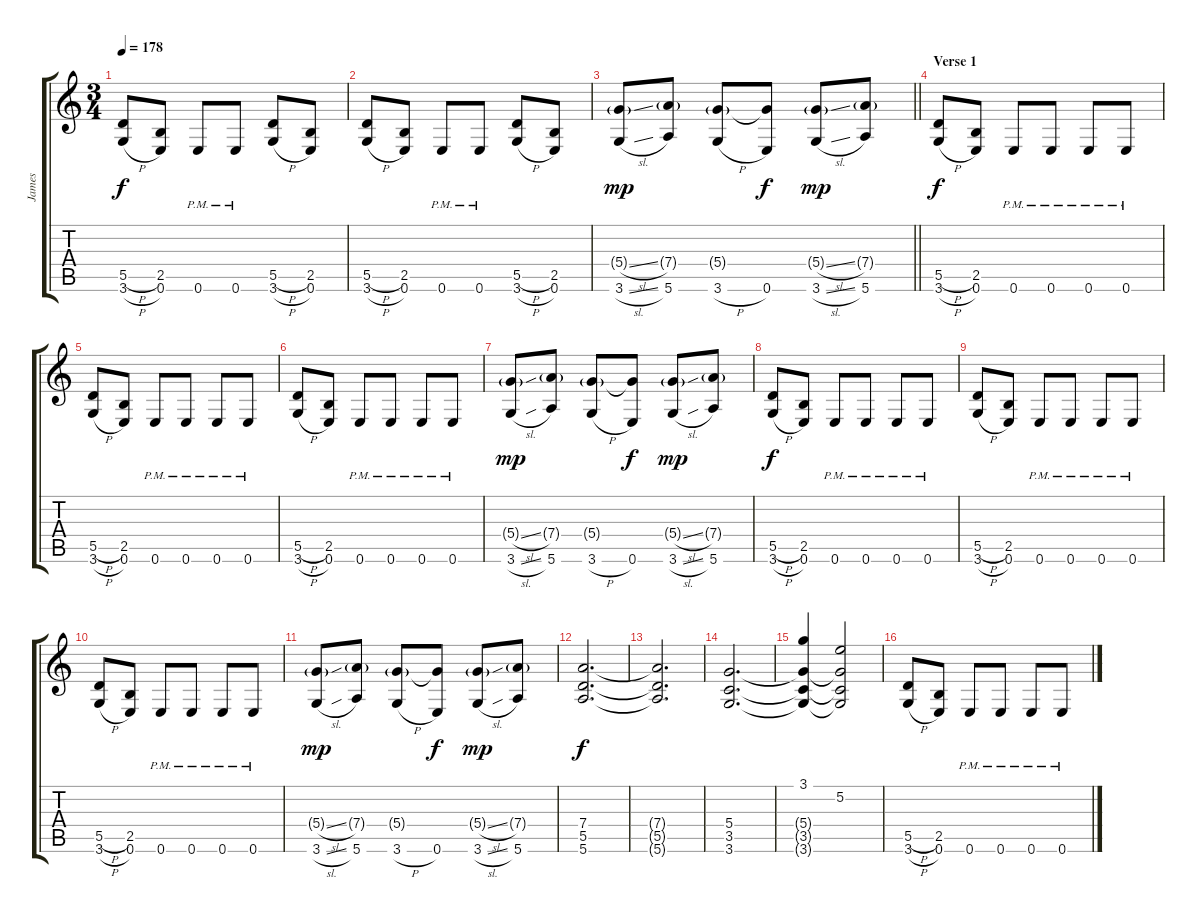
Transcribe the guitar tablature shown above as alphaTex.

\track ("James" "James") {instrument distortionguitar}
\staff {score tabs}
\tuning (E4 B3 G3 D3 A2 E2) {hide}
\ts (3 4)
\tempo 178
\clef g2
\ks c
(5.5{h} 3.6{h}).8{dy f} (2.5 0.6).8 0.6{pm}.8 0.6{pm}.8 (5.5{h} 3.6{h}).8 (2.5 0.6).8 |
(5.5{h} 3.6{h}).8 (2.5 0.6).8 0.6{pm}.8 0.6{pm}.8 (5.5{h} 3.6{h}).8 (2.5 0.6).8 |
\barLineRight lightlight
(5.4{sl g} 3.6{sl}).8{dy mp} (7.4{g} 5.6).8 (5.4{g} 3.6{h}).8 (5.4{t} 0.6).8{dy f} (5.4{sl g} 3.6{sl}).8{dy mp} (7.4{g} 5.6).8 |
\section ("" "Verse 1")
(5.5{h} 3.6{h}).8{dy f} (2.5 0.6).8 0.6{pm}.8 0.6{pm}.8 0.6{pm}.8 0.6{pm}.8 |
(5.5{h} 3.6{h}).8 (2.5 0.6).8 0.6{pm}.8 0.6{pm}.8 0.6{pm}.8 0.6{pm}.8 |
(5.5{h} 3.6{h}).8 (2.5 0.6).8 0.6{pm}.8 0.6{pm}.8 0.6{pm}.8 0.6{pm}.8 |
(5.4{sl g} 3.6{sl}).8{dy mp} (7.4{g} 5.6).8 (5.4{g} 3.6{h}).8 (5.4{t} 0.6).8{dy f} (5.4{sl g} 3.6{sl}).8{dy mp} (7.4{g} 5.6).8 |
(5.5{h} 3.6{h}).8{dy f} (2.5 0.6).8 0.6{pm}.8 0.6{pm}.8 0.6{pm}.8 0.6{pm}.8 |
(5.5{h} 3.6{h}).8 (2.5 0.6).8 0.6{pm}.8 0.6{pm}.8 0.6{pm}.8 0.6{pm}.8 |
(5.5{h} 3.6{h}).8 (2.5 0.6).8 0.6{pm}.8 0.6{pm}.8 0.6{pm}.8 0.6{pm}.8 |
(5.4{sl g} 3.6{sl}).8{dy mp} (7.4{g} 5.6).8 (5.4{g} 3.6{h}).8 (5.4{t} 0.6).8{dy f} (5.4{sl g} 3.6{sl}).8{dy mp} (7.4{g} 5.6).8 |
(7.4 5.5 5.6).2{d dy f} |
(7.4{t} 5.5{t} 5.6{t}).2{d} |
(5.4 3.5 3.6).2{d} |
(3.1 5.4{t} 3.5{t} 3.6{t}).4 (5.2 5.4{t} 3.5{t} 3.6{t}).2 |
(5.5{h} 3.6{h}).8 (2.5 0.6).8 0.6{pm}.8 0.6{pm}.8 0.6{pm}.8 0.6{pm}.8
